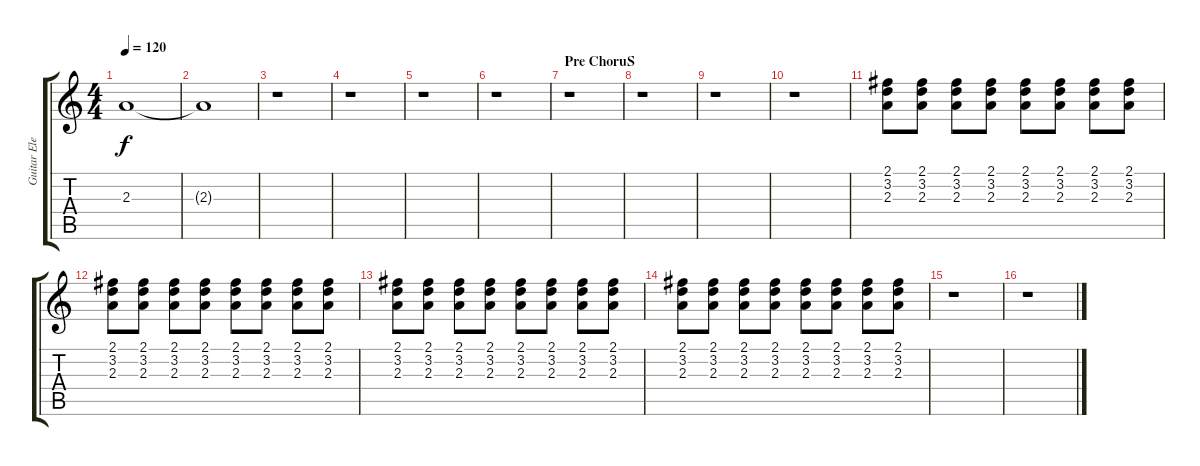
\track ("Guitar Electric (Jazz)" "Guitar Ele") {instrument electricguitarjazz}
\staff {score tabs}
\tuning (E4 B3 G3 D3 A2 E2) {hide}
\ts (4 4)
\tempo 120
\clef g2
\ks c
2.3{t}.1{dy f} |
2.3{t}.1 |
r.1 |
r.1 |
r.1 |
r.1 |
\section ("" "Pre ChoruS")
r.1 |
r.1 |
r.1 |
r.1{volume 6} |
(2.1 3.2 2.3).8 (2.1 3.2 2.3).8 (2.1 3.2 2.3).8 (2.1 3.2 2.3).8 (2.1 3.2 2.3).8 (2.1 3.2 2.3).8 (2.1 3.2 2.3).8 (2.1 3.2 2.3).8 |
(2.1 3.2 2.3).8 (2.1 3.2 2.3).8 (2.1 3.2 2.3).8 (2.1 3.2 2.3).8 (2.1 3.2 2.3).8 (2.1 3.2 2.3).8 (2.1 3.2 2.3).8 (2.1 3.2 2.3).8 |
(2.1 3.2 2.3).8 (2.1 3.2 2.3).8 (2.1 3.2 2.3).8 (2.1 3.2 2.3).8 (2.1 3.2 2.3).8 (2.1 3.2 2.3).8 (2.1 3.2 2.3).8 (2.1 3.2 2.3).8 |
(2.1 3.2 2.3).8 (2.1 3.2 2.3).8 (2.1 3.2 2.3).8 (2.1 3.2 2.3).8 (2.1 3.2 2.3).8 (2.1 3.2 2.3).8 (2.1 3.2 2.3).8 (2.1 3.2 2.3).8 |
r.1 |
r.1
